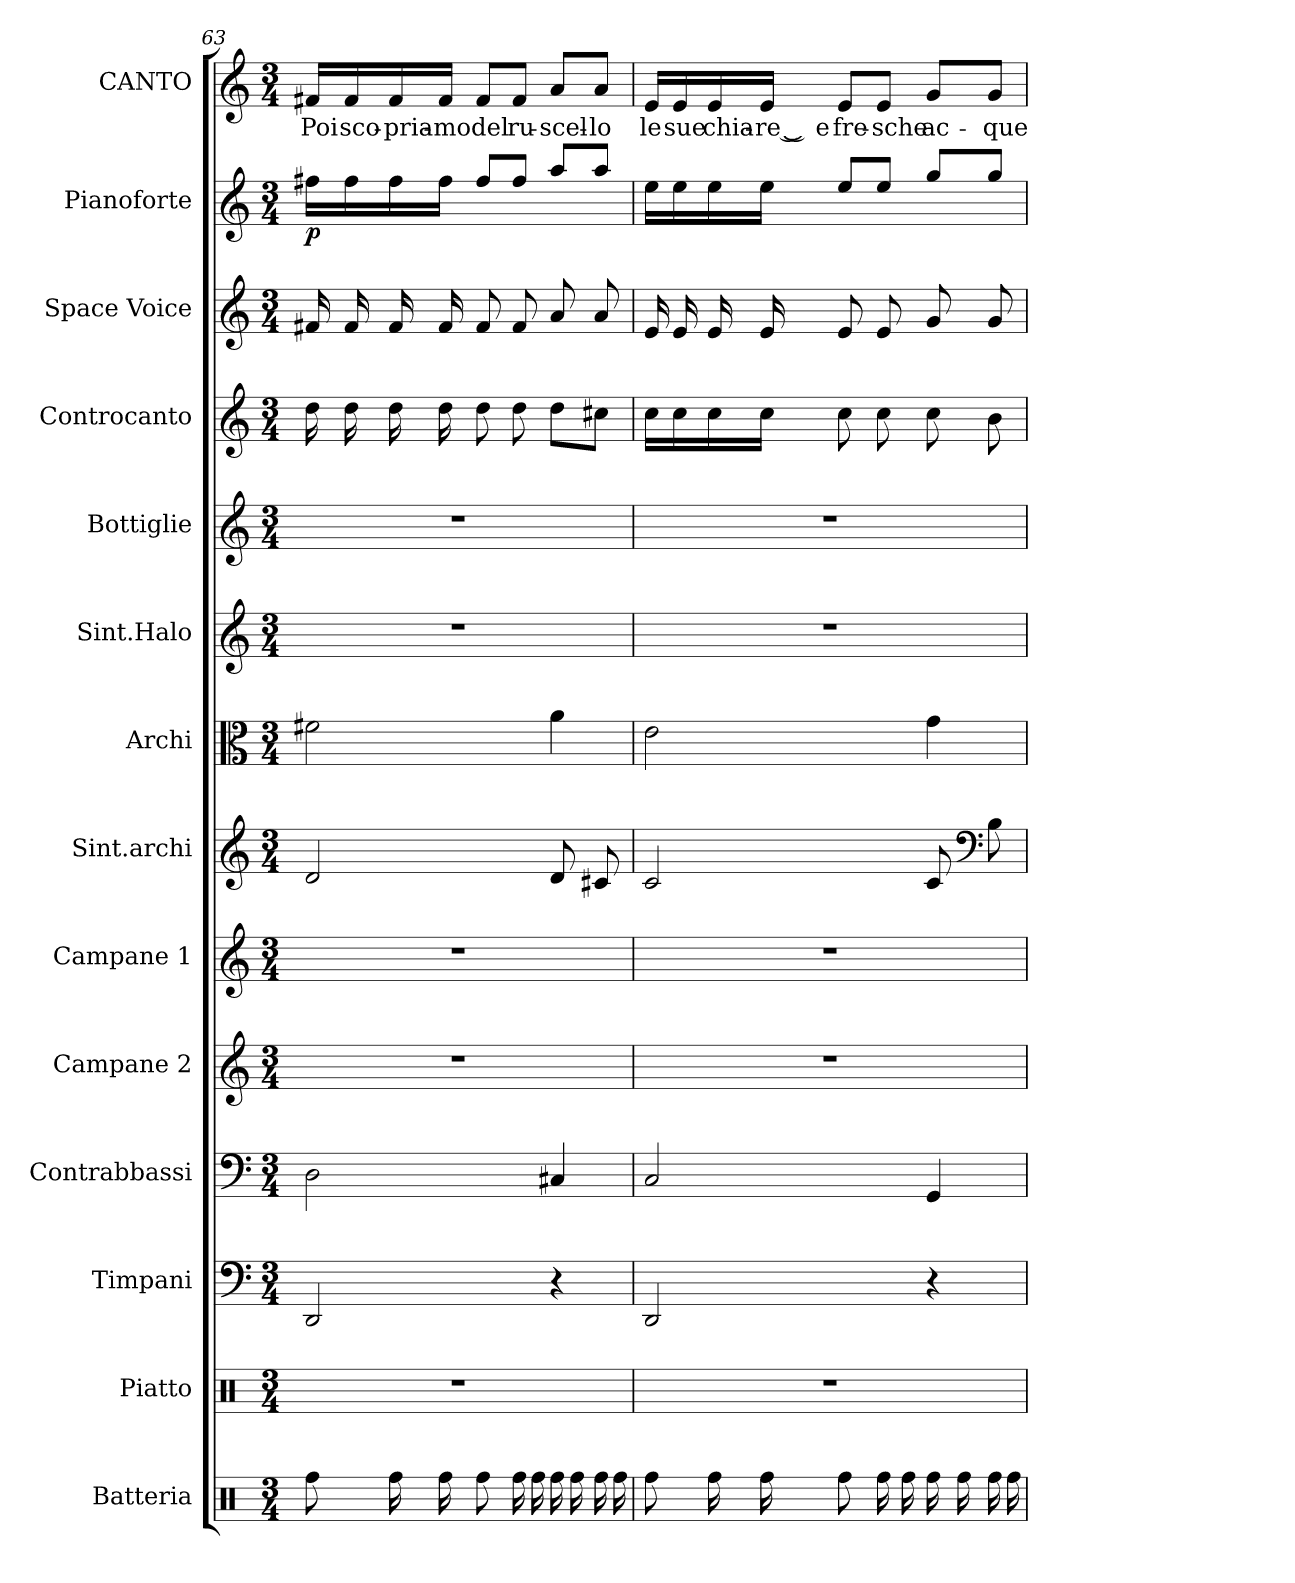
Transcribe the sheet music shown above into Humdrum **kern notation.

**kern	**kern	**kern	**kern	**kern	**kern	**kern	**kern	**kern	**kern	**kern	**kern	**kern	**dynam	**kern	**text
*part14	*part13	*part12	*part11	*part10	*part9	*part8	*part7	*part6	*part5	*part4	*part3	*part2	*part2	*part1	*part1
*staff14	*staff13	*staff12	*staff11	*staff10	*staff9	*staff8	*staff7	*staff6	*staff5	*staff4	*staff3	*staff2	*staff2	*staff1	*staff1
*I"Batteria	*I"Piatto	*I"Timpani	*I"Contrabbassi	*I"Campane 2	*I"Campane 1	*I"Sint.archi	*I"Archi	*I"Sint.Halo	*I"Bottiglie	*I"Controcanto	*I"Space Voice	*I"Pianoforte	*	*I"CANTO	*
*I'Batt	*I'Pt	*I'Timp	*I'Cb	*I'Camp	*I'Camp	*I'S.ar	*I'Ar	*I'Halo	*I'Bt	*I'c.cnt	*	*I'Pf	*	*	*
!!LO:LB:g=z
*clefX	*clefX	*clefF4	*clefF4	*clefG2	*clefG2	*clefG2	*clefC3	*clefG2	*clefG2	*clefG2	*clefG2	*clefG2	*	*clefG2	*
*	*	*	*ITrd7c12	*	*	*	*	*	*	*	*	*	*	*	*
*k[]	*k[]	*k[]	*k[]	*k[]	*k[]	*k[]	*k[]	*k[]	*k[]	*k[]	*k[]	*k[]	*	*k[]	*
*M3/4	*M3/4	*M3/4	*M3/4	*M3/4	*M3/4	*M3/4	*M3/4	*M3/4	*M3/4	*M3/4	*M3/4	*M3/4	*	*M3/4	*
=63	=63	=63	=63	=63	=63	=63	=63	=63	=63	=63	=63	=63	=63	=63	=63
!	!	!	!	!	!	!	!	!	!	!	!	!	!LO:DY:b	!	!LO:LY:b
8Rff\	2.r	2DD/	2DD\	2.r	2.r	2d/	2f#X\	2.r	2.r	16dd\	16f#X/	16ff#X/LL	p	16f#X/LL	Poi
!	!	!	!	!	!	!	!	!	!	!	!	!	!	!	!LO:LY:b
.	.	.	.	.	.	.	.	.	.	16dd\	16f#/	16ff#\	.	16f#/	sco-
!	!	!	!	!	!	!	!	!	!	!	!	!	!	!	!LO:LY:b
16Rff\	.	.	.	.	.	.	.	.	.	16dd\	16f#/	16ff#\	.	16f#/	-pria-
!	!	!	!	!	!	!	!	!	!	!	!	!	!	!	!LO:LY:b
16Rff\	.	.	.	.	.	.	.	.	.	16dd\	16f#/	16ff#\JJ	.	16f#/JJ	-mo
!	!	!	!	!	!	!	!	!	!	!	!	!	!	!	!LO:LY:b
8Rff\	.	.	.	.	.	.	.	.	.	8dd\	8f#/	8ff#/L	.	8f#/L	del
!	!	!	!	!	!	!	!	!	!	!	!	!	!	!	!LO:LY:b
16Rff\	.	.	.	.	.	.	.	.	.	8dd\	8f#/	8ff#\J	.	8f#/J	ru-
16Rff\	.	.	.	.	.	.	.	.	.	.	.	.	.	.	.
!	!	!	!	!	!	!	!	!	!	!	!	!	!	!	!LO:LY:b
16Rff\	.	4r	4CC#X/	.	.	8d/	4a\	.	.	8dd\L	8a/	8aa/L	.	8a/L	-scel-
16Rff\	.	.	.	.	.	.	.	.	.	.	.	.	.	.	.
!	!	!	!	!	!	!	!	!	!	!	!	!	!	!	!LO:LY:b
16Rff\	.	.	.	.	.	8c#X/	.	.	.	8cc#X\J	8a/	8aa\J	.	8a/J	-lo
16Rff\	.	.	.	.	.	.	.	.	.	.	.	.	.	.	.
=64	=64	=64	=64	=64	=64	=64	=64	=64	=64	=64	=64	=64	=64	=64	=64
!	!	!	!	!	!	!	!	!	!	!	!	!	!	!	!LO:LY:b
8Rff\	2.r	2DD/	2CC/	2.r	2.r	2c/	2e\	2.r	2.r	16cc\LL	16e/	16ee/LL	.	16e/LL	le
!	!	!	!	!	!	!	!	!	!	!	!	!	!	!	!LO:LY:b
.	.	.	.	.	.	.	.	.	.	16cc\	16e/	16ee\	.	16e/	sue
!	!	!	!	!	!	!	!	!	!	!	!	!	!	!	!LO:LY:b
16Rff\	.	.	.	.	.	.	.	.	.	16cc\	16e/	16ee\	.	16e/	chia-
!	!	!	!	!	!	!	!	!	!	!	!	!	!	!	!LO:LY:b
16Rff\	.	.	.	.	.	.	.	.	.	16cc\JJ	16e/	16ee\JJ	.	16e/JJ	-re ͜ e
!	!	!	!	!	!	!	!	!	!	!	!	!	!	!	!LO:LY:b
8Rff\	.	.	.	.	.	.	.	.	.	8cc\	8e/	8ee/L	.	8e/L	fre-
!	!	!	!	!	!	!	!	!	!	!	!	!	!	!	!LO:LY:b
16Rff\	.	.	.	.	.	.	.	.	.	8cc\	8e/	8ee\J	.	8e/J	-sche
16Rff\	.	.	.	.	.	.	.	.	.	.	.	.	.	.	.
!	!	!	!	!	!	!	!	!	!	!	!	!	!	!	!LO:LY:b
16Rff\	.	4r	4GGG/	.	.	8c/	4g\	.	.	8cc\	8g/	8gg/L	.	8g/L	ac-
16Rff\	.	.	.	.	.	.	.	.	.	.	.	.	.	.	.
*	*	*	*	*	*	*clefF4	*	*	*	*	*	*	*	*	*
!	!	!	!	!	!	!	!	!	!	!	!	!	!	!	!LO:LY:b
16Rff\	.	.	.	.	.	8B\	.	.	.	8b\	8g/	8gg\J	.	8g/J	-que
16Rff\	.	.	.	.	.	.	.	.	.	.	.	.	.	.	.
=	=	=	=	=	=	=	=	=	=	=	=	=	=	=	=
*-	*-	*-	*-	*-	*-	*-	*-	*-	*-	*-	*-	*-	*-	*-	*-
